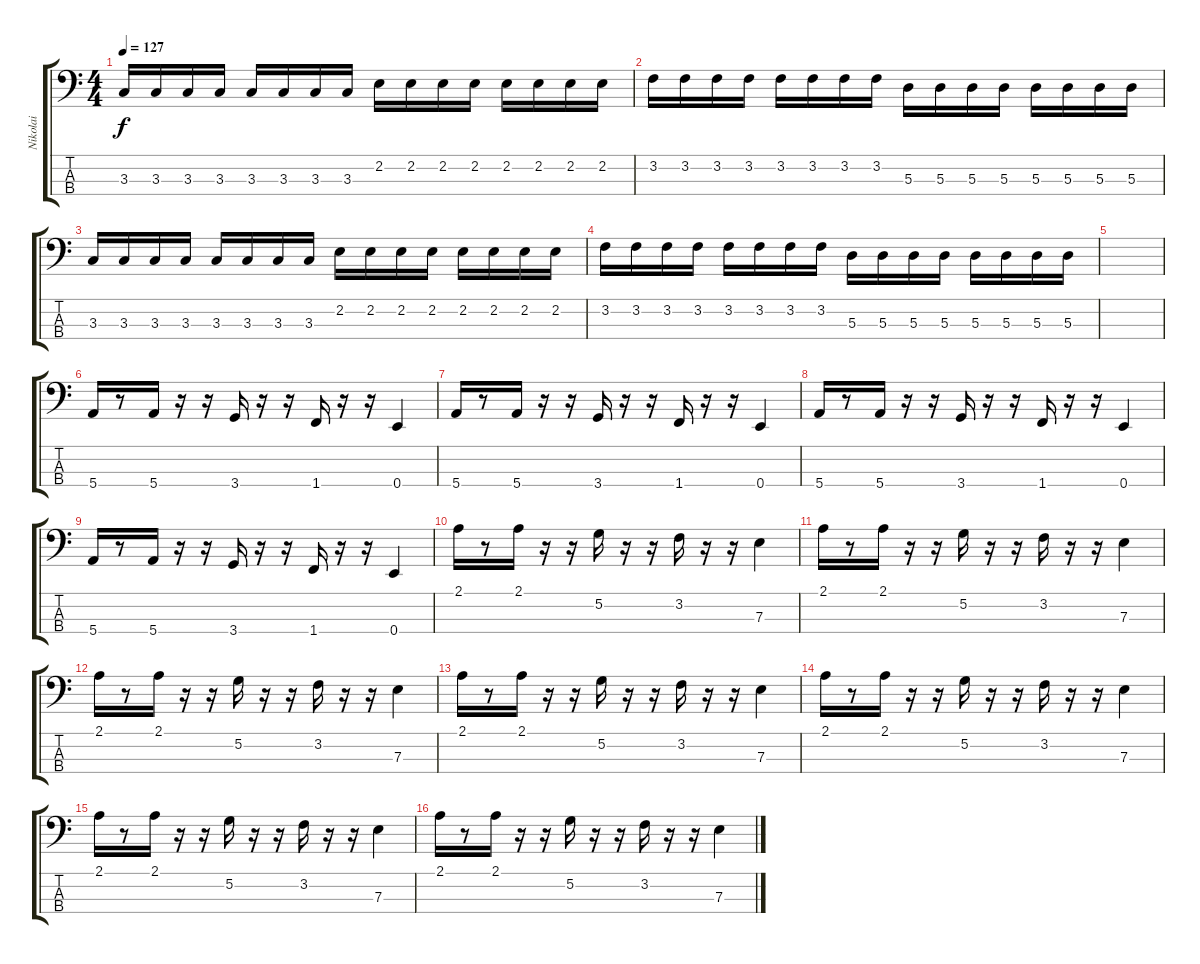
\track ("Nikolai" "Nikolai") {instrument electricbasspick}
\staff {score tabs}
\tuning (G2 D2 A1 E1) {hide}
\ts (4 4)
\tempo 127
\clef f4
\ks c
3.3.16{dy f} 3.3.16 3.3.16 3.3.16 3.3.16 3.3.16 3.3.16 3.3.16 2.2.16 2.2.16 2.2.16 2.2.16 2.2.16 2.2.16 2.2.16 2.2.16 |
3.2.16 3.2.16 3.2.16 3.2.16 3.2.16 3.2.16 3.2.16 3.2.16 5.3.16 5.3.16 5.3.16 5.3.16 5.3.16 5.3.16 5.3.16 5.3.16 |
3.3.16 3.3.16 3.3.16 3.3.16 3.3.16 3.3.16 3.3.16 3.3.16 2.2.16 2.2.16 2.2.16 2.2.16 2.2.16 2.2.16 2.2.16 2.2.16 |
3.2.16 3.2.16 3.2.16 3.2.16 3.2.16 3.2.16 3.2.16 3.2.16 5.3.16 5.3.16 5.3.16 5.3.16 5.3.16 5.3.16 5.3.16 5.3.16 |
|
5.4.16 r.8 5.4.16 r.16 r.16 3.4.16 r.16 r.16 1.4.16 r.16 r.16 0.4.4 |
5.4.16 r.8 5.4.16 r.16 r.16 3.4.16 r.16 r.16 1.4.16 r.16 r.16 0.4.4 |
5.4.16 r.8 5.4.16 r.16 r.16 3.4.16 r.16 r.16 1.4.16 r.16 r.16 0.4.4 |
5.4.16 r.8 5.4.16 r.16 r.16 3.4.16 r.16 r.16 1.4.16 r.16 r.16 0.4.4 |
2.1.16 r.8 2.1.16 r.16 r.16 5.2.16 r.16 r.16 3.2.16 r.16 r.16 7.3.4 |
2.1.16 r.8 2.1.16 r.16 r.16 5.2.16 r.16 r.16 3.2.16 r.16 r.16 7.3.4 |
2.1.16 r.8 2.1.16 r.16 r.16 5.2.16 r.16 r.16 3.2.16 r.16 r.16 7.3.4 |
2.1.16 r.8 2.1.16 r.16 r.16 5.2.16 r.16 r.16 3.2.16 r.16 r.16 7.3.4 |
2.1.16 r.8 2.1.16 r.16 r.16 5.2.16 r.16 r.16 3.2.16 r.16 r.16 7.3.4 |
2.1.16 r.8 2.1.16 r.16 r.16 5.2.16 r.16 r.16 3.2.16 r.16 r.16 7.3.4 |
2.1.16 r.8 2.1.16 r.16 r.16 5.2.16 r.16 r.16 3.2.16 r.16 r.16 7.3.4
